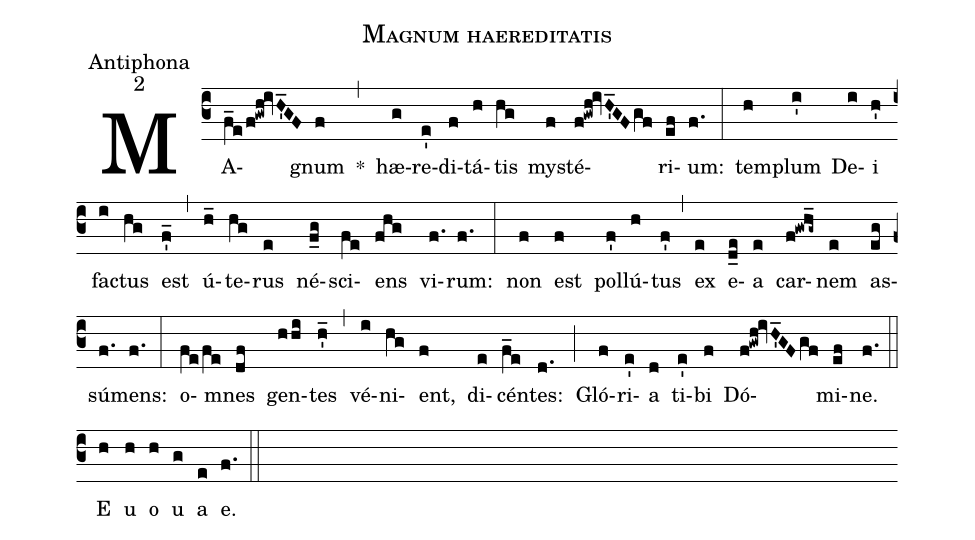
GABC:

name:Magnum haereditatis;
office-part:Antiphona;
mode:2;
%%
(c3) MA(f_e/f!gwh!ivH'_GF)gnum(f) *(,) hæ(g)re(e')di(f)tá(h)tis(hg) my(f)sté(f!gwh!ivH'_GFgf)ri(ef)um:(f.) (:) tem(h)plum(i') De(i)i(h') fa(i)ctus(hg) est(f'_) (,) ú(h_)te(hg)rus(e) né(f_g)sci(fe)ens(fhg) vi(f.)rum:(f.) (:) non(f) est(f) pol(f')lú(h)tus(f') (,) ex(e) e(d_e)a(e) car(f!gwh_g~)nem(e) as(eg)sú(f.)mens:(f.) (:) o(fe/fe)mnes(df) gen(hhi)tes(h'_) (,) vé(i)ni(hg)ent,(f) di(e)cén(f_e)tes:(d.) (;) Gló(f)ri(e')a(d) ti(e')bi(f) Dó(f!gwh!ivH'_GFgf)mi(ef)ne.(f.) (::) <eu>E(h) u(h) o(h) u(g) a(e) e.</eu>(f.) (::)
